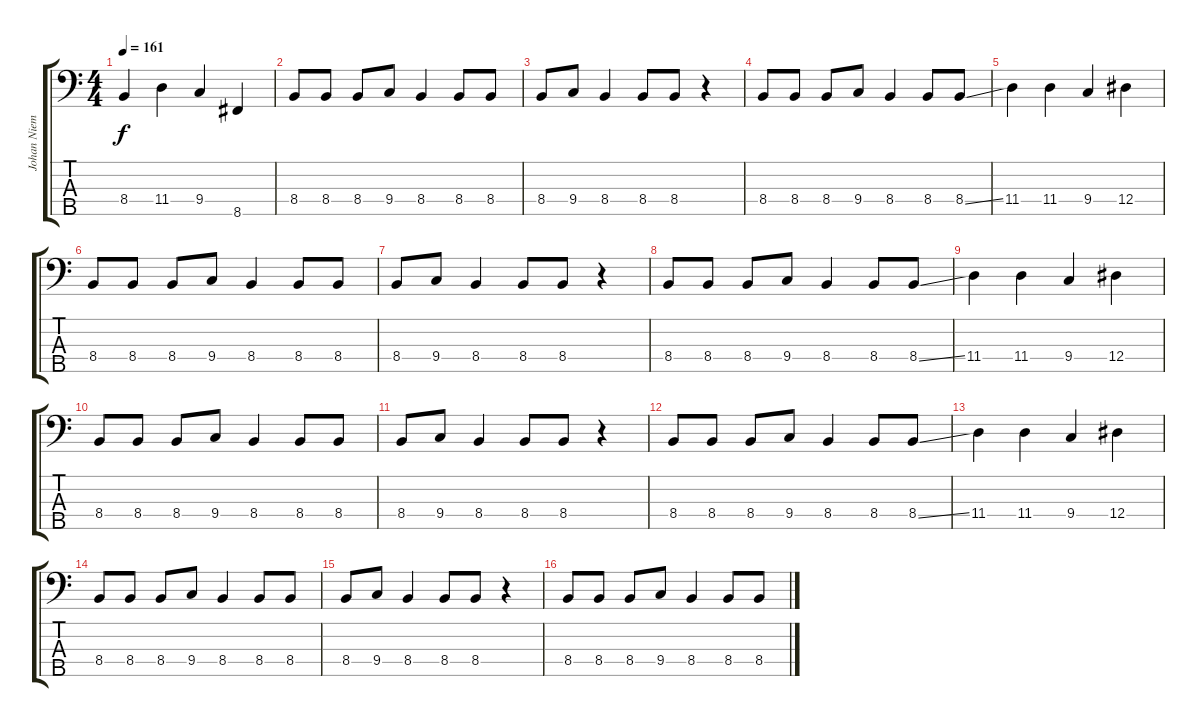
\track ("Johan Niemann" "Johan Niem") {instrument electricbasspick}
\staff {score tabs}
\tuning (Gb2 Db2 Ab1 Eb1 Bb0) {hide}
\ts (4 4)
\tempo 161
\clef f4
\ks c
8.4{t}.4{dy f} 11.4.4 9.4.4 8.5.4 |
8.4.8 8.4.8 8.4.8 9.4.8 8.4.4 8.4.8 8.4.8 |
8.4.8 9.4.8 8.4.4 8.4.8 8.4.8 r.4 |
8.4.8 8.4.8 8.4.8 9.4.8 8.4.4 8.4.8 8.4{ss}.8 |
11.4.4 11.4.4 9.4.4 12.4.4 |
8.4.8 8.4.8 8.4.8 9.4.8 8.4.4 8.4.8 8.4.8 |
8.4.8 9.4.8 8.4.4 8.4.8 8.4.8 r.4 |
8.4.8 8.4.8 8.4.8 9.4.8 8.4.4 8.4.8 8.4{ss}.8 |
11.4.4 11.4.4 9.4.4 12.4.4 |
8.4.8 8.4.8 8.4.8 9.4.8 8.4.4 8.4.8 8.4.8 |
8.4.8 9.4.8 8.4.4 8.4.8 8.4.8 r.4 |
8.4.8 8.4.8 8.4.8 9.4.8 8.4.4 8.4.8 8.4{ss}.8 |
11.4.4 11.4.4 9.4.4 12.4.4 |
8.4.8 8.4.8 8.4.8 9.4.8 8.4.4 8.4.8 8.4.8 |
8.4.8 9.4.8 8.4.4 8.4.8 8.4.8 r.4 |
8.4.8 8.4.8 8.4.8 9.4.8 8.4.4 8.4.8 8.4{ss}.8
